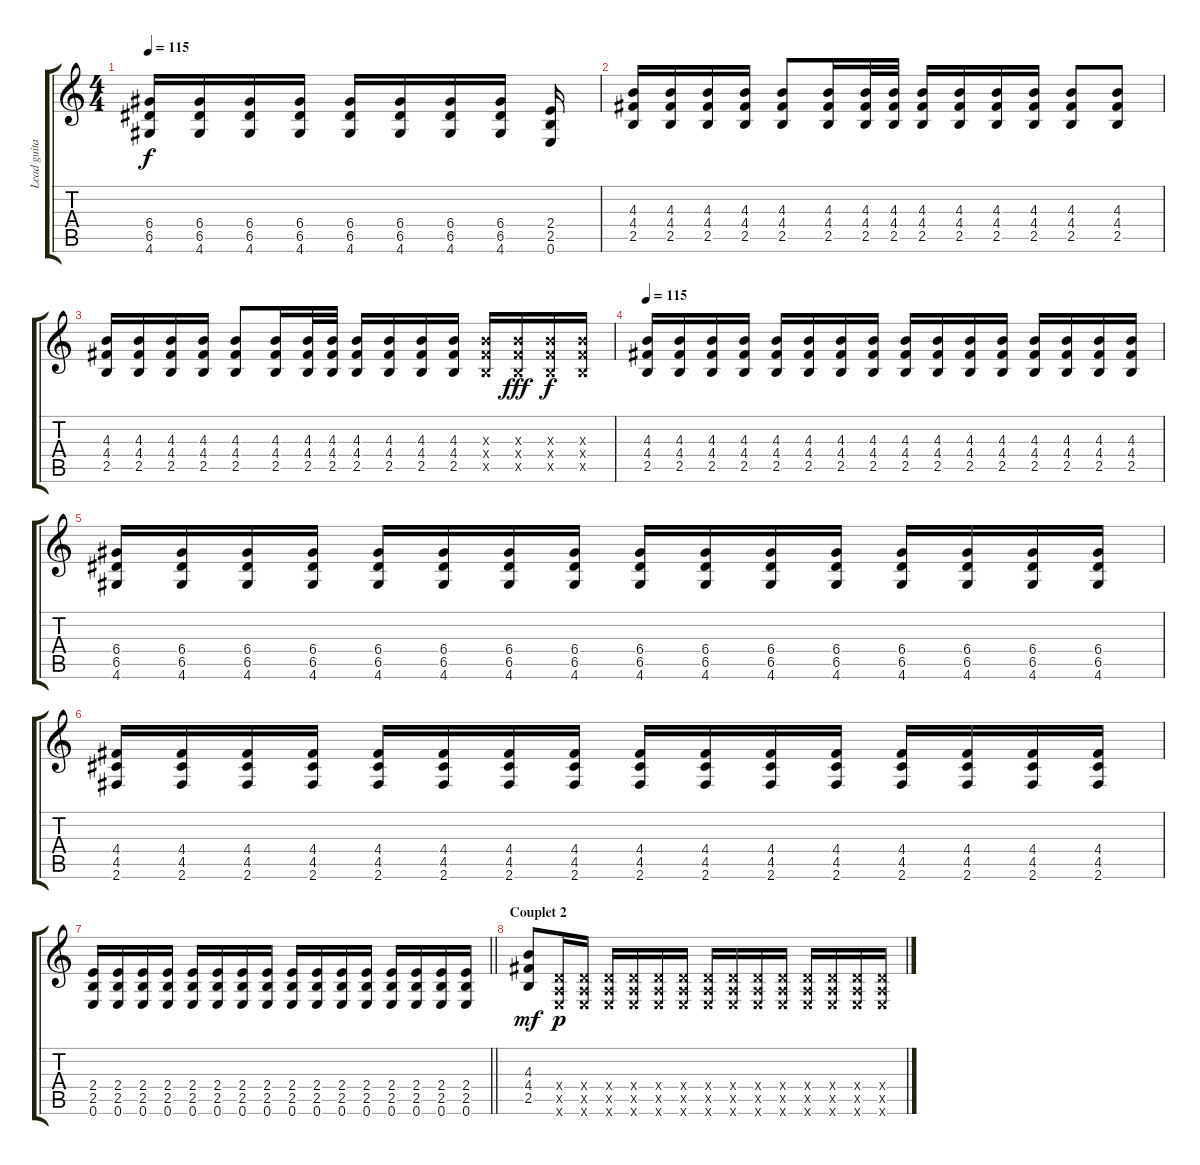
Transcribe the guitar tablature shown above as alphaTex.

\track ("Lead guitare (Deryck)" "Lead guita") {instrument overdrivenguitar}
\staff {score tabs}
\tuning (E4 B3 G3 D3 A2 E2) {hide}
\ts (4 4)
\tempo 115
\clef g2
\ks c
(6.4 6.5 4.6).16{dy f} (6.4 6.5 4.6).16 (6.4 6.5 4.6).16 (6.4 6.5 4.6).16 (6.4 6.5 4.6).16 (6.4 6.5 4.6).16 (6.4 6.5 4.6).16 (6.4 6.5 4.6).16 (2.4 2.5 0.6).16 |
(4.3 4.4 2.5).16{instrument overdrivenguitar} (4.3 4.4 2.5).16 (4.3 4.4 2.5).16 (4.3 4.4 2.5).16 (4.3 4.4 2.5).8 (4.3 4.4 2.5).16 (4.3 4.4 2.5).32 (4.3 4.4 2.5).32 (4.3 4.4 2.5).16 (4.3 4.4 2.5).16 (4.3 4.4 2.5).16 (4.3 4.4 2.5).16 (4.3 4.4 2.5).8 (4.3 4.4 2.5).8 |
(4.3 4.4 2.5).16 (4.3 4.4 2.5).16 (4.3 4.4 2.5).16 (4.3 4.4 2.5).16 (4.3 4.4 2.5).8 (4.3 4.4 2.5).16 (4.3 4.4 2.5).32 (4.3 4.4 2.5).32 (4.3 4.4 2.5).16 (4.3 4.4 2.5).16 (4.3 4.4 2.5).16 (4.3 4.4 2.5).16 (4.3{x} 4.4{x} 2.5{x}).16{instrument overdrivenguitar} (4.3{x} 4.4{x} 2.5{x}).16{dy fff} (4.3{x} 4.4{x} 2.5{x}).16{dy f} (4.3{x} 4.4{x} 2.5{x}).16 |
\tempo 115
(4.3 4.4 2.5).16{instrument overdrivenguitar} (4.3 4.4 2.5).16 (4.3 4.4 2.5).16 (4.3 4.4 2.5).16 (4.3 4.4 2.5).16 (4.3 4.4 2.5).16 (4.3 4.4 2.5).16 (4.3 4.4 2.5).16 (4.3 4.4 2.5).16 (4.3 4.4 2.5).16 (4.3 4.4 2.5).16 (4.3 4.4 2.5).16 (4.3 4.4 2.5).16 (4.3 4.4 2.5).16 (4.3 4.4 2.5).16 (4.3 4.4 2.5).16 |
(6.4 6.5 4.6).16 (6.4 6.5 4.6).16 (6.4 6.5 4.6).16 (6.4 6.5 4.6).16 (6.4 6.5 4.6).16 (6.4 6.5 4.6).16 (6.4 6.5 4.6).16 (6.4 6.5 4.6).16 (6.4 6.5 4.6).16 (6.4 6.5 4.6).16 (6.4 6.5 4.6).16 (6.4 6.5 4.6).16 (6.4 6.5 4.6).16 (6.4 6.5 4.6).16 (6.4 6.5 4.6).16 (6.4 6.5 4.6).16 |
(4.4 4.5 2.6).16 (4.4 4.5 2.6).16 (4.4 4.5 2.6).16 (4.4 4.5 2.6).16 (4.4 4.5 2.6).16 (4.4 4.5 2.6).16 (4.4 4.5 2.6).16 (4.4 4.5 2.6).16 (4.4 4.5 2.6).16 (4.4 4.5 2.6).16 (4.4 4.5 2.6).16 (4.4 4.5 2.6).16 (4.4 4.5 2.6).16 (4.4 4.5 2.6).16 (4.4 4.5 2.6).16 (4.4 4.5 2.6).16 |
\barLineRight lightlight
(2.4 2.5 0.6).16 (2.4 2.5 0.6).16 (2.4 2.5 0.6).16 (2.4 2.5 0.6).16 (2.4 2.5 0.6).16 (2.4 2.5 0.6).16 (2.4 2.5 0.6).16 (2.4 2.5 0.6).16 (2.4 2.5 0.6).16 (2.4 2.5 0.6).16 (2.4 2.5 0.6).16 (2.4 2.5 0.6).16 (2.4 2.5 0.6).16 (2.4 2.5 0.6).16 (2.4 2.5 0.6).16 (2.4 2.5 0.6).16 |
\section ("" "Couplet 2")
(4.3 4.4 2.5).8{dy mf} (0.4{x} 0.5{x} 0.6{x}).16{dy p} (0.4{x} 0.5{x} 0.6{x}).16 (0.4{x} 0.5{x} 0.6{x}).16 (0.4{x} 0.5{x} 0.6{x}).16 (0.4{x} 0.5{x} 0.6{x}).16 (0.4{x} 0.5{x} 0.6{x}).16 (0.4{x} 0.5{x} 0.6{x}).16 (0.4{x} 0.5{x} 0.6{x}).16 (0.4{x} 0.5{x} 0.6{x}).16 (0.4{x} 0.5{x} 0.6{x}).16 (0.4{x} 0.5{x} 0.6{x}).16 (0.4{x} 0.5{x} 0.6{x}).16 (0.4{x} 0.5{x} 0.6{x}).16 (0.4{x} 0.5{x} 0.6{x}).16
